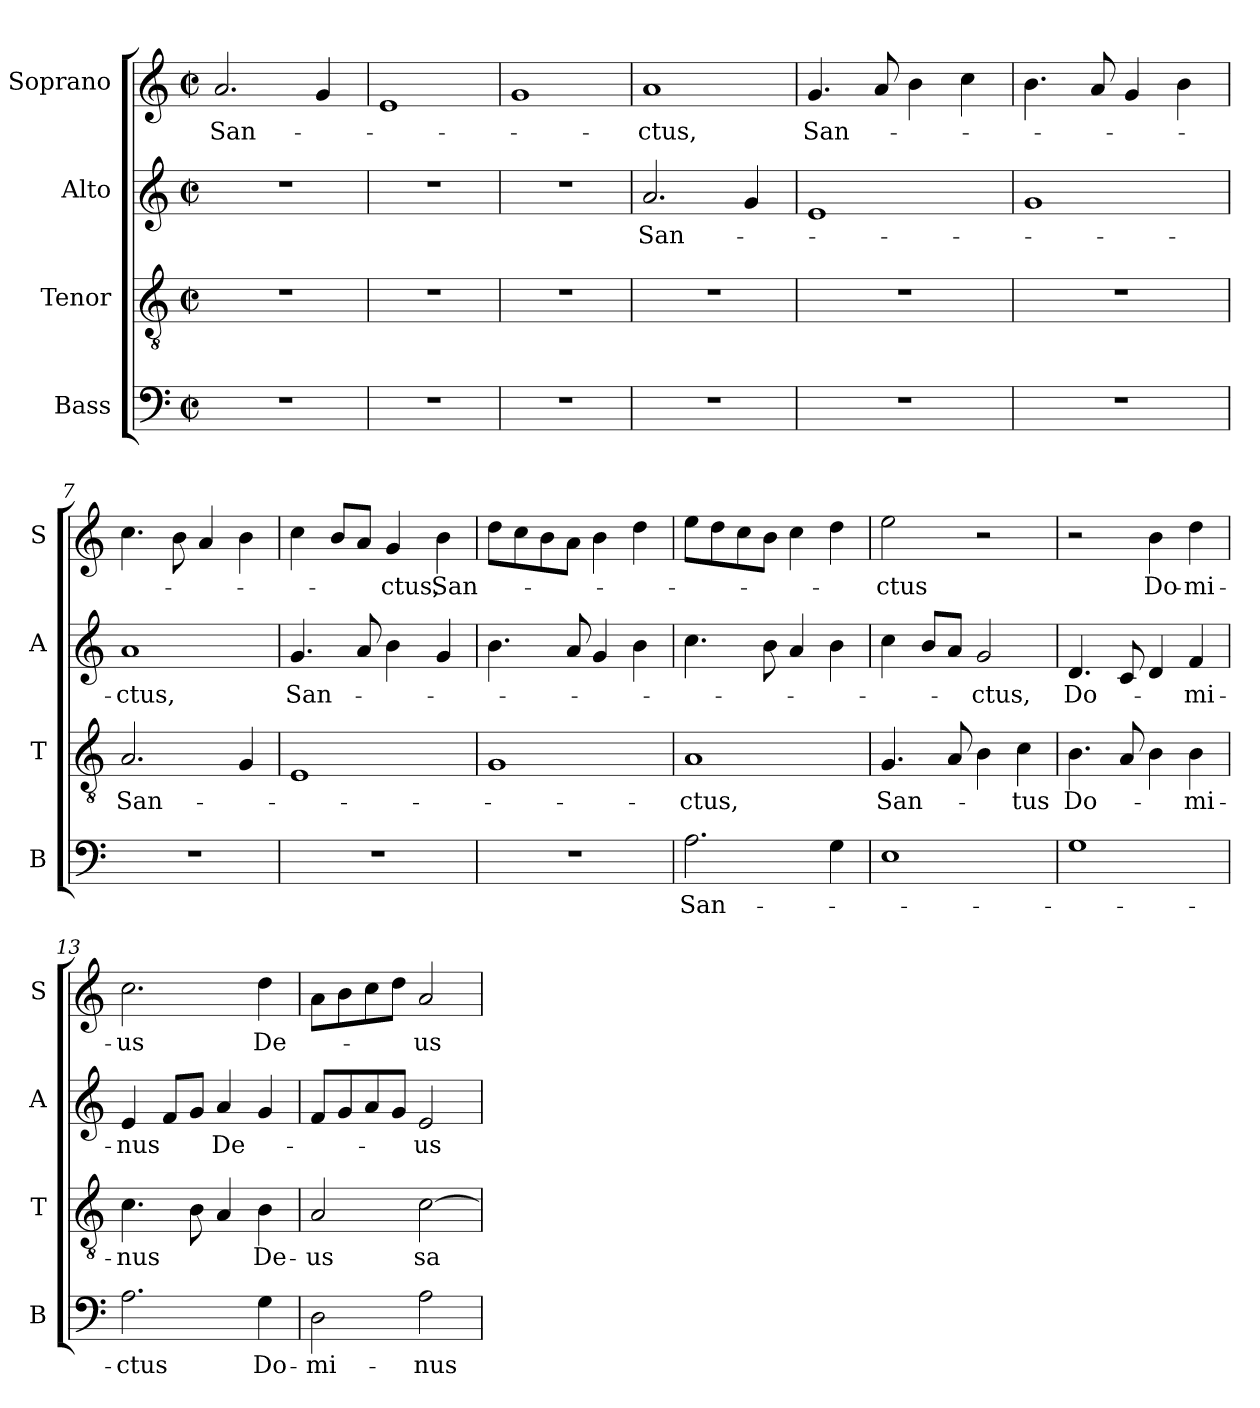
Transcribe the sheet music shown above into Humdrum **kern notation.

**kern	**text	**kern	**text	**kern	**text	**kern	**text
*part4	*part4	*part3	*part3	*part2	*part2	*part1	*part1
*staff4	*staff4	*staff3	*staff3	*staff2	*staff2	*staff1	*staff1
*I"Bass	*	*I"Tenor	*	*I"Alto	*	*I"Soprano	*
*I'B	*	*I'T	*	*I'A	*	*I'S	*
*clefF4	*	*clefGv2	*	*clefG2	*	*clefG2	*
*k[]	*	*k[]	*	*k[]	*	*k[]	*
*C:	*	*C:	*	*C:	*	*C:	*
*M2/2	*	*M2/2	*	*M2/2	*	*M2/2	*
*met(c|)	*	*met(c|)	*	*met(c|)	*	*met(c|)	*
=1	=1	=1	=1	=1	=1	=1	=1
1r	.	1r	.	1r	.	2.a/	San-
.	.	.	.	.	.	4g/	.
=2	=2	=2	=2	=2	=2	=2	=2
1r	.	1r	.	1r	.	1e	.
=3	=3	=3	=3	=3	=3	=3	=3
1r	.	1r	.	1r	.	1g	.
=4	=4	=4	=4	=4	=4	=4	=4
1r	.	1r	.	2.a/	San-	1a	-ctus,
.	.	.	.	4g/	.	.	.
=5	=5	=5	=5	=5	=5	=5	=5
1r	.	1r	.	1e	.	4.g/	San-
.	.	.	.	.	.	8a/	.
.	.	.	.	.	.	4b\	.
.	.	.	.	.	.	4cc\	.
=6	=6	=6	=6	=6	=6	=6	=6
1r	.	1r	.	1g	.	4.b\	.
.	.	.	.	.	.	8a/	.
.	.	.	.	.	.	4g/	.
.	.	.	.	.	.	4b\	.
!!LO:LB:g=z
=7	=7	=7	=7	=7	=7	=7	=7
1r	.	2.A/	San-	1a	-ctus,	4.cc\	.
.	.	.	.	.	.	8b\	.
.	.	.	.	.	.	4a/	.
.	.	4G/	.	.	.	4b\	.
=8	=8	=8	=8	=8	=8	=8	=8
1r	.	1E	.	4.g/	San-	4cc\	.
.	.	.	.	.	.	8b/L	.
.	.	.	.	8a/	.	8a/J	.
.	.	.	.	4b\	.	4g/	-ctus,
.	.	.	.	4g/	.	4b\	San-
=9	=9	=9	=9	=9	=9	=9	=9
1r	.	1G	.	4.b\	.	8dd\L	.
.	.	.	.	.	.	8cc\	.
.	.	.	.	.	.	8b\	.
.	.	.	.	8a/	.	8a\J	.
.	.	.	.	4g/	.	4b\	.
.	.	.	.	4b\	.	4dd\	.
=10	=10	=10	=10	=10	=10	=10	=10
2.A\	San-	1A	-ctus,	4.cc\	.	8ee\L	.
.	.	.	.	.	.	8dd\	.
.	.	.	.	.	.	8cc\	.
.	.	.	.	8b\	.	8b\J	.
.	.	.	.	4a/	.	4cc\	.
4G\	.	.	.	4b\	.	4dd\	.
=11	=11	=11	=11	=11	=11	=11	=11
1E	.	4.G/	San-	4cc\	.	2ee\	-ctus
.	.	.	.	8b/L	.	.	.
.	.	8A/	.	8a/J	.	.	.
.	.	4B\	.	2g/	-ctus,	2r	.
.	.	4c\	-tus	.	.	.	.
=12	=12	=12	=12	=12	=12	=12	=12
1G	.	4.B\	Do-	4.d/	Do-	2r	.
.	.	8A/	.	8c/	.	.	.
.	.	4B\	.	4d/	.	4b\	Do-
.	.	4B\	-mi-	4f/	-mi-	4dd\	-mi-
!!LO:LB:g=z
=13	=13	=13	=13	=13	=13	=13	=13
2.A\	-ctus	4.c\	-nus	4e/	-nus	2.cc\	-us
.	.	.	.	8f/L	.	.	.
.	.	8B\	.	8g/J	.	.	.
.	.	4A/	.	4a/	De-	.	.
4G\	Do-	4B\	De-	4g/	.	4dd\	De-
=14	=14	=14	=14	=14	=14	=14	=14
2D\	-mi-	2A/	-us	8f/L	.	8a\L	.
.	.	.	.	8g/	.	8b\	.
.	.	.	.	8a/	.	8cc\	.
.	.	.	.	8g/J	.	8dd\J	.
2A\	-nus	[2c\	sa-	2e/	-us	2a/	-us
=	=	=	=	=	=	=	=
*-	*-	*-	*-	*-	*-	*-	*-
